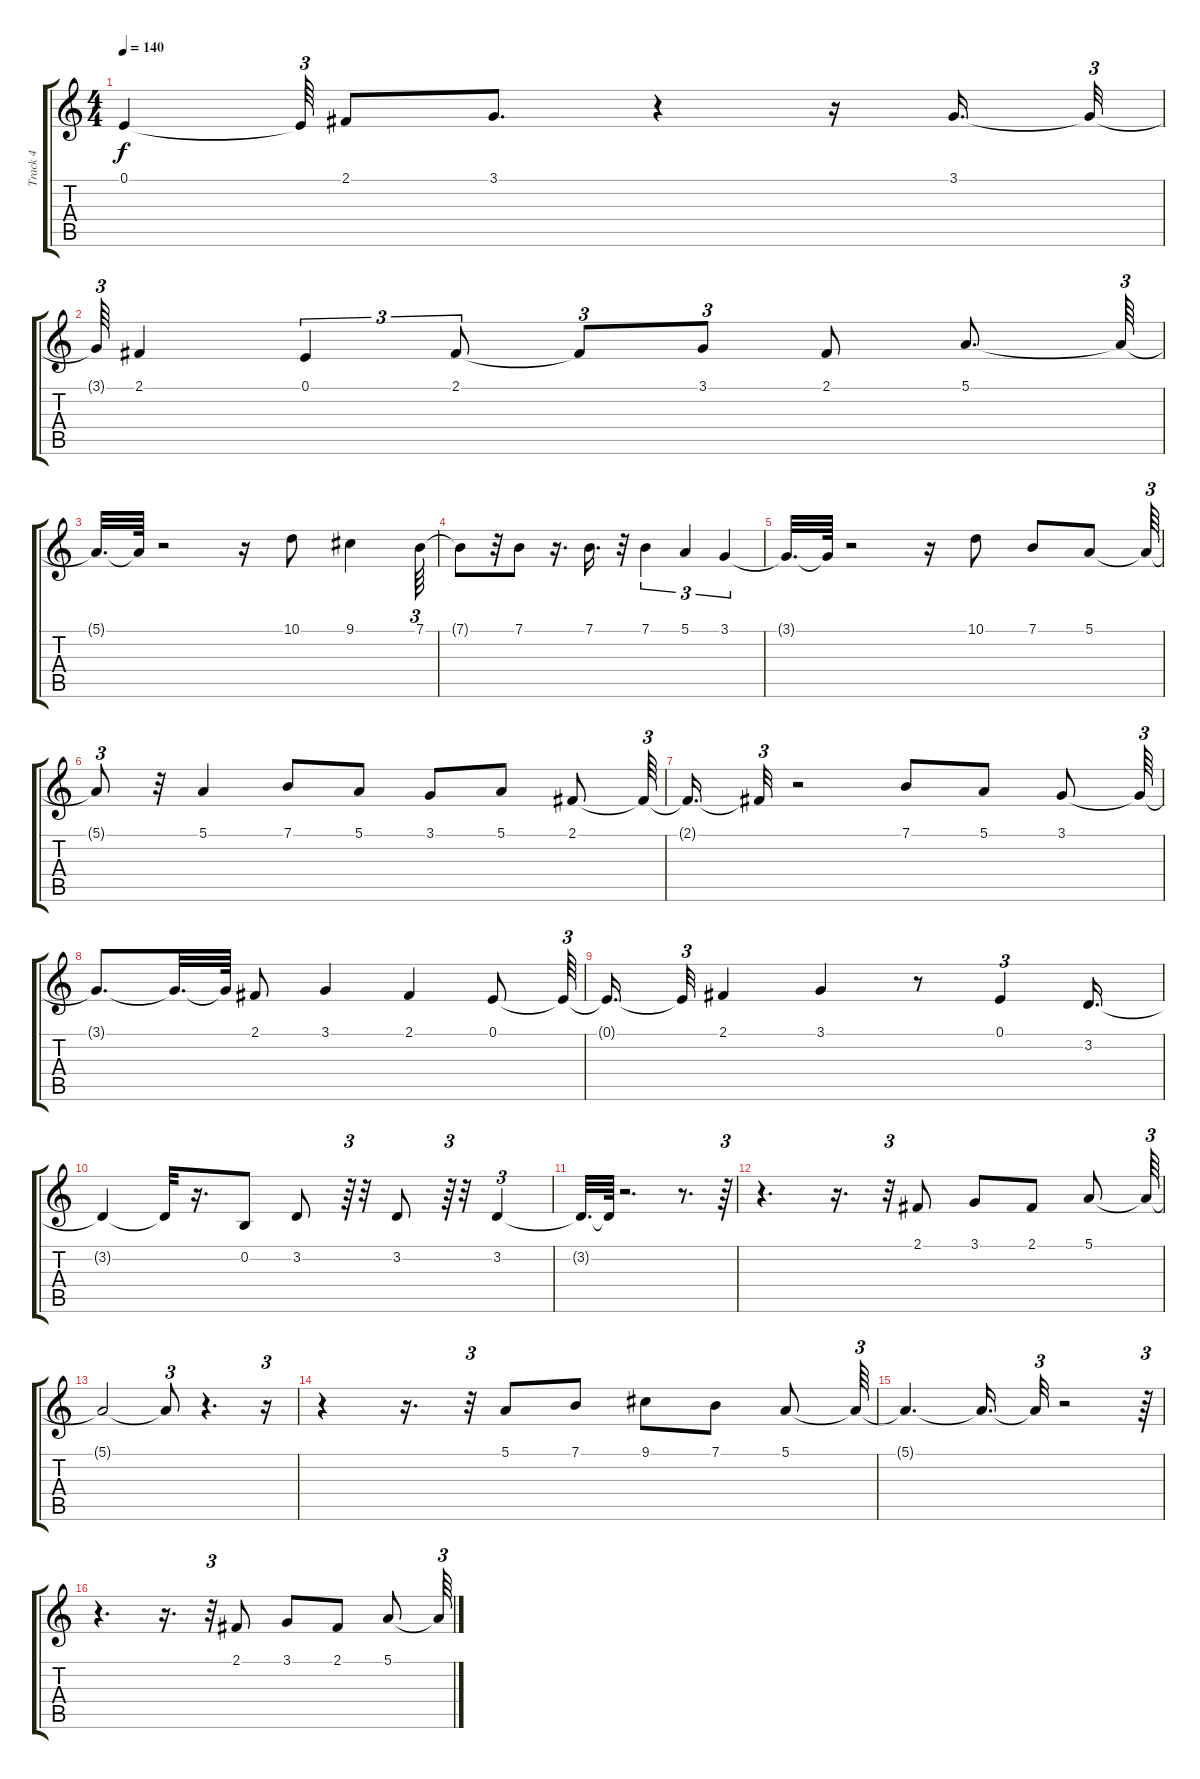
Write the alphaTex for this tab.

\track ("Track 4" "Track 4") {instrument voiceoohs}
\staff {score tabs}
\tuning (E4 B3 G3 D3 A2 E2) {hide}
\ts (4 4)
\tempo 140
\clef g2
\ks c
0.1{t}.4{dy f} 0.1{t}.64{tu (3 2)} 2.1.8 3.1.8{d} r.4 r.16 3.1.16{d} 3.1{t}.32{tu (3 2)} |
3.1{t}.64{tu (3 2)} 2.1.4 0.1.4{tu (3 2)} 2.1.8{tu (3 2)} 2.1{t}.8{tu (3 2)} 3.1.8{tu (3 2)} 2.1.8 5.1.8{d} 5.1{t}.64{tu (3 2)} |
5.1{t}.32{d} 5.1{t}.64 r.2 r.16 10.1.8 9.1.4 7.1.64{tu (3 2)} |
7.1{t}.8 r.32 7.1.8 r.16{d} 7.1.16{d} r.32 7.1.4{tu (3 2)} 5.1.4{tu (3 2)} 3.1.4{tu (3 2)} |
3.1{t}.32{d} 3.1{t}.64 r.2 r.16 10.1.8 7.1.8 5.1.8 5.1{t}.64{tu (3 2)} |
5.1{t}.8{tu (3 2)} r.32 5.1.4 7.1.8 5.1.8 3.1.8 5.1.8 2.1.8 2.1{t}.64{tu (3 2)} |
2.1{t}.16{d} 2.1{t}.32{tu (3 2)} r.2 7.1.8 5.1.8 3.1.8 3.1{t}.64{tu (3 2)} |
3.1{t}.8{d} 3.1{t}.32{d} 3.1{t}.64 2.1.8 3.1.4 2.1.4 0.1.8 0.1{t}.64{tu (3 2)} |
0.1{t}.16{d} 0.1{t}.32{tu (3 2)} 2.1.4 3.1.4 r.8 0.1.4{tu (3 2)} 3.2.16{d} |
3.2{t}.4 3.2{t}.32 r.16{d} 0.2.8 3.2.8 r.64{tu (3 2)} r.32 3.2.8 r.64{tu (3 2)} r.32 3.2.4{tu (3 2)} |
3.2{t}.32{d} 3.2{t}.64 r.2{d} r.8{d} r.64{tu (3 2)} |
r.4{d} r.16{d} r.32{tu (3 2)} 2.1.8 3.1.8 2.1.8 5.1.8 5.1{t}.64{tu (3 2)} |
5.1{t}.2 5.1{t}.8{tu (3 2)} r.4{d} r.16{tu (3 2)} |
r.4 r.16{d} r.32{tu (3 2)} 5.1.8 7.1.8 9.1.8 7.1.8 5.1.8 5.1{t}.64{tu (3 2)} |
5.1{t}.4{d} 5.1{t}.16{d} 5.1{t}.32{tu (3 2)} r.2 r.64{tu (3 2)} |
r.4{d} r.16{d} r.32{tu (3 2)} 2.1.8 3.1.8 2.1.8 5.1.8 5.1{t}.64{tu (3 2)}
